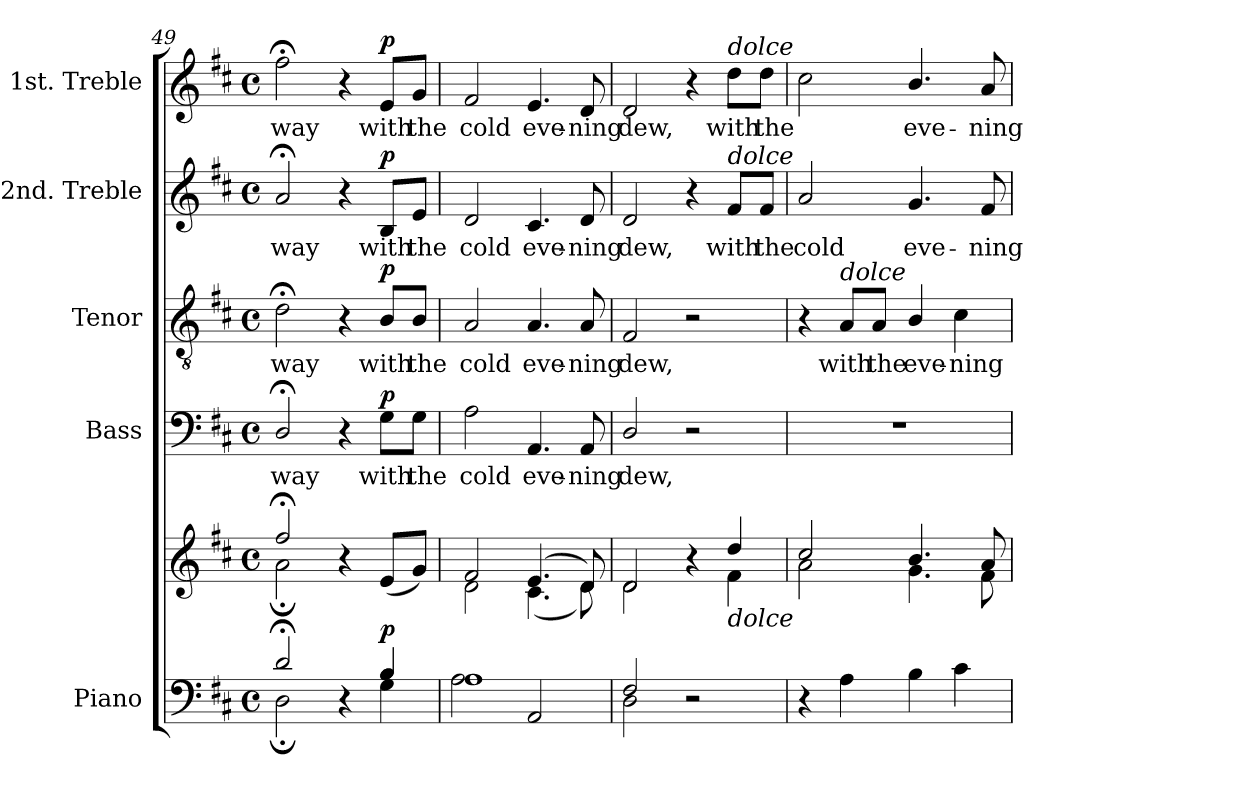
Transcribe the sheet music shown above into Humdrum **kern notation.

**kern	**kern	**dynam	**kern	**text	**dynam	**kern	**text	**dynam	**kern	**text	**dynam	**kern	**text	**dynam
*part5	*part5	*part5	*part4	*part4	*part4	*part3	*part3	*part3	*part2	*part2	*part2	*part1	*part1	*part1
*staff6	*staff5	*staff5/6	*staff4	*staff4	*staff4	*staff3	*staff3	*staff3	*staff2	*staff2	*staff2	*staff1	*staff1	*staff1
*I"Piano	*	*	*I"Bass	*	*	*I"Tenor	*	*	*I"2nd. Treble	*	*	*I"1st. Treble	*	*
*clefF4	*clefG2	*	*clefF4	*	*	*clefGv2	*	*	*clefG2	*	*	*clefG2	*	*
*	*	*	*	*	*	*ITrd7c12	*	*	*	*	*	*	*	*
*k[f#c#]	*k[f#c#]	*	*k[f#c#]	*	*	*k[f#c#]	*	*	*k[f#c#]	*	*	*k[f#c#]	*	*
*D:	*D:	*	*D:	*	*	*D:	*	*	*D:	*	*	*D:	*	*
*M4/4	*M4/4	*	*M4/4	*	*	*M4/4	*	*	*M4/4	*	*	*M4/4	*	*
*met(c)	*met(c)	*	*met(c)	*	*	*met(c)	*	*	*met(c)	*	*	*met(c)	*	*
=49	=49	=49	=49	=49	=49	=49	=49	=49	=49	=49	=49	=49	=49	=49
*^	*^	*	*	*	*	*	*	*	*	*	*	*	*	*
*	*^	*	*	*	*	*	*	*	*	*	*	*	*	*	*	*
!	!	!	!	!	!	!	!LO:LY:b:color=#000000	!	!	!	!	!	!	!	!	!	!
!	!	!	!	!	!	!	!	!	!	!LO:LY:b:color=#000000	!	!	!	!	!	!	!
!	!	!	!	!	!	!	!	!	!	!	!	!	!LO:LY:b:color=#000000	!	!	!	!
!	!	!	!	!	!	!	!	!	!	!	!	!	!	!	!	!LO:LY:b:color=#000000	!
2.ryy	2d;i/	2D;i\	2ff#;i/	2a;i\	.	2D;i/	-way	.	2D;i\	-way	.	2a;i/	-way	.	2ff#;i\	-way	.
.	4r	4ryy	4r	4ryy	.	4r	.	.	4r	.	.	4r	.	.	4r	.	.
!	!	!	!	!	!	!	!LO:LY:b:color=#000000	!	!	!	!	!	!	!	!	!	!
!	!	!	!	!	!	!	!	!	!	!LO:LY:b:color=#000000	!	!	!	!	!	!	!
!	!	!	!	!	!	!	!	!	!	!	!	!	!LO:LY:b:color=#000000	!	!	!	!
!	!	!	!	!	!	!	!	!	!	!	!	!	!	!	!	!LO:LY:b:color=#000000	!
4Bi/	4Bi/	4Gi\	(8ei/L	4ryy	p	8Gi\L	with	p	8BBi/L	with	p	8Bi/L	with	p	8ei/L	with	p
!	!	!	!	!	!	!	!LO:LY:b:color=#000000	!	!	!	!	!	!	!	!	!	!
!	!	!	!	!	!	!	!	!	!	!LO:LY:b:color=#000000	!	!	!	!	!	!	!
!	!	!	!	!	!	!	!	!	!	!	!	!	!LO:LY:b:color=#000000	!	!	!	!
!	!	!	!	!	!	!	!	!	!	!	!	!	!	!	!	!LO:LY:b:color=#000000	!
.	.	.	8gi/J)	.	.	8Gi\J	the	.	8BBi/J	the	.	8ei/J	the	.	8gi/J	the	.
*	*v	*v	*	*	*	*	*	*	*	*	*	*	*	*	*	*	*
=50	=50	=50	=50	=50	=50	=50	=50	=50	=50	=50	=50	=50	=50	=50	=50	=50
!	!	!	!	!	!	!LO:LY:b:color=#000000	!	!	!	!	!	!	!	!	!	!
!	!	!	!	!	!	!	!	!	!LO:LY:b:color=#000000	!	!	!	!	!	!	!
!	!	!	!	!	!	!	!	!	!	!	!	!LO:LY:b:color=#000000	!	!	!	!
!	!	!	!	!	!	!	!	!	!	!	!	!	!	!	!LO:LY:b:color=#000000	!
1Ai	2Ai\	2f#i/	2di\	.	2Ai\	cold	.	2AAi/	cold	.	2di/	cold	.	2f#i/	cold	.
!	!	!	!	!	!	!LO:LY:b:color=#000000	!	!	!	!	!	!	!	!	!	!
!	!	!	!	!	!	!	!	!	!LO:LY:b:color=#000000	!	!	!	!	!	!	!
!	!	!	!	!	!	!	!	!	!	!	!	!LO:LY:b:color=#000000	!	!	!	!
!	!	!	!	!	!	!	!	!	!	!	!	!	!	!	!LO:LY:b:color=#000000	!
.	2AAi/	(4.ei/	(4.c#i\	.	4.AAi/	eve-	.	4.AAi/	eve-	.	4.c#i/	eve-	.	4.ei/	eve-	.
!	!	!	!	!	!	!LO:LY:b:color=#000000	!	!	!	!	!	!	!	!	!	!
!	!	!	!	!	!	!	!	!	!LO:LY:b:color=#000000	!	!	!	!	!	!	!
!	!	!	!	!	!	!	!	!	!	!	!	!LO:LY:b:color=#000000	!	!	!	!
!	!	!	!	!	!	!	!	!	!	!	!	!	!	!	!LO:LY:b:color=#000000	!
.	.	8di/)	8di\)	.	8AAi/	-ning	.	8AAi/	-ning	.	8di/	-ning	.	8di/	-ning	.
=51	=51	=51	=51	=51	=51	=51	=51	=51	=51	=51	=51	=51	=51	=51	=51	=51
!	!	!	!	!	!	!LO:LY:b:color=#000000	!	!	!	!	!	!	!	!	!	!
!	!	!	!	!	!	!	!	!	!LO:LY:b:color=#000000	!	!	!	!	!	!	!
!	!	!	!	!	!	!	!	!	!	!	!	!LO:LY:b:color=#000000	!	!	!	!
!	!	!	!	!	!	!	!	!	!	!	!	!	!	!	!LO:LY:b:color=#000000	!
2F#i/	2Di\	2di/	2di\	.	2Di/	dew,	.	2FF#i/	dew,	.	2di/	dew,	.	2di/	dew,	.
2r	2ryy	4r	4ryy	.	2r	.	.	2r	.	.	4r	.	.	4r	.	.
!	!	!	!	!	!	!	!	!	!	!	!	!LO:LY:b:color=#000000	!	!	!	!
!	!	!	!	!	!	!	!	!	!	!	!	!	!	!LO:TX:a:i:t=dolce	!	!
!	!	!	!	!	!	!	!	!	!	!	!LO:TX:a:i:t=dolce	!	!	!	!	!
!	!	!LO:TX:b:i:t=dolce	!	!	!	!	!	!	!	!	!	!	!	!	!	!
!	!	!	!	!	!	!	!	!	!	!	!	!	!	!	!LO:LY:b:color=#000000	!
.	.	4ddi/	4f#i\	.	.	.	.	.	.	.	8f#i/L	with	.	8ddi\L	with	.
!	!	!	!	!	!	!	!	!	!	!	!	!LO:LY:b:color=#000000	!	!	!	!
!	!	!	!	!	!	!	!	!	!	!	!	!	!	!	!LO:LY:b:color=#000000	!
.	.	.	.	.	.	.	.	.	.	.	8f#i/J	the	.	8ddi\J	the	.
*v	*v	*	*	*	*	*	*	*	*	*	*	*	*	*	*	*
=52	=52	=52	=52	=52	=52	=52	=52	=52	=52	=52	=52	=52	=52	=52	=52
!	!	!	!	!	!	!	!	!	!	!	!LO:LY:b:color=#000000	!	!	!	!
4r	2cc#i/	2ai\	.	1r	.	.	4r	.	.	2ai/	cold	.	2cc#i\	.	.
!	!	!	!	!	!	!	!LO:TX:a:i:t=dolce	!	!	!	!	!	!	!	!
!	!	!	!	!	!	!	!	!LO:LY:b:color=#000000	!	!	!	!	!	!	!
4Ai\	.	.	.	.	.	.	8AAi/L	with	.	.	.	.	.	.	.
!	!	!	!	!	!	!	!	!LO:LY:b:color=#000000	!	!	!	!	!	!	!
.	.	.	.	.	.	.	8AAi/J	the	.	.	.	.	.	.	.
!	!	!	!	!	!	!	!	!LO:LY:b:color=#000000	!	!	!	!	!	!	!
!	!	!	!	!	!	!	!	!	!	!	!LO:LY:b:color=#000000	!	!	!	!
!	!	!	!	!	!	!	!	!	!	!	!	!	!	!LO:LY:b:color=#000000	!
4Bi\	4.bi/	4.gi\	.	.	.	.	4BBi/	eve-	.	4.gi/	eve-	.	4.bi/	eve-	.
!	!	!	!	!	!	!	!	!LO:LY:b:color=#000000	!	!	!	!	!	!	!
4c#i\	.	.	.	.	.	.	4C#i\	-ning	.	.	.	.	.	.	.
!	!	!	!	!	!	!	!	!	!	!	!LO:LY:b:color=#000000	!	!	!	!
!	!	!	!	!	!	!	!	!	!	!	!	!	!	!LO:LY:b:color=#000000	!
.	8ai/	8f#i\	.	.	.	.	.	.	.	8f#i/	-ning	.	8ai/	-ning	.
*	*v	*v	*	*	*	*	*	*	*	*	*	*	*	*	*
=	=	=	=	=	=	=	=	=	=	=	=	=	=	=
*-	*-	*-	*-	*-	*-	*-	*-	*-	*-	*-	*-	*-	*-	*-
